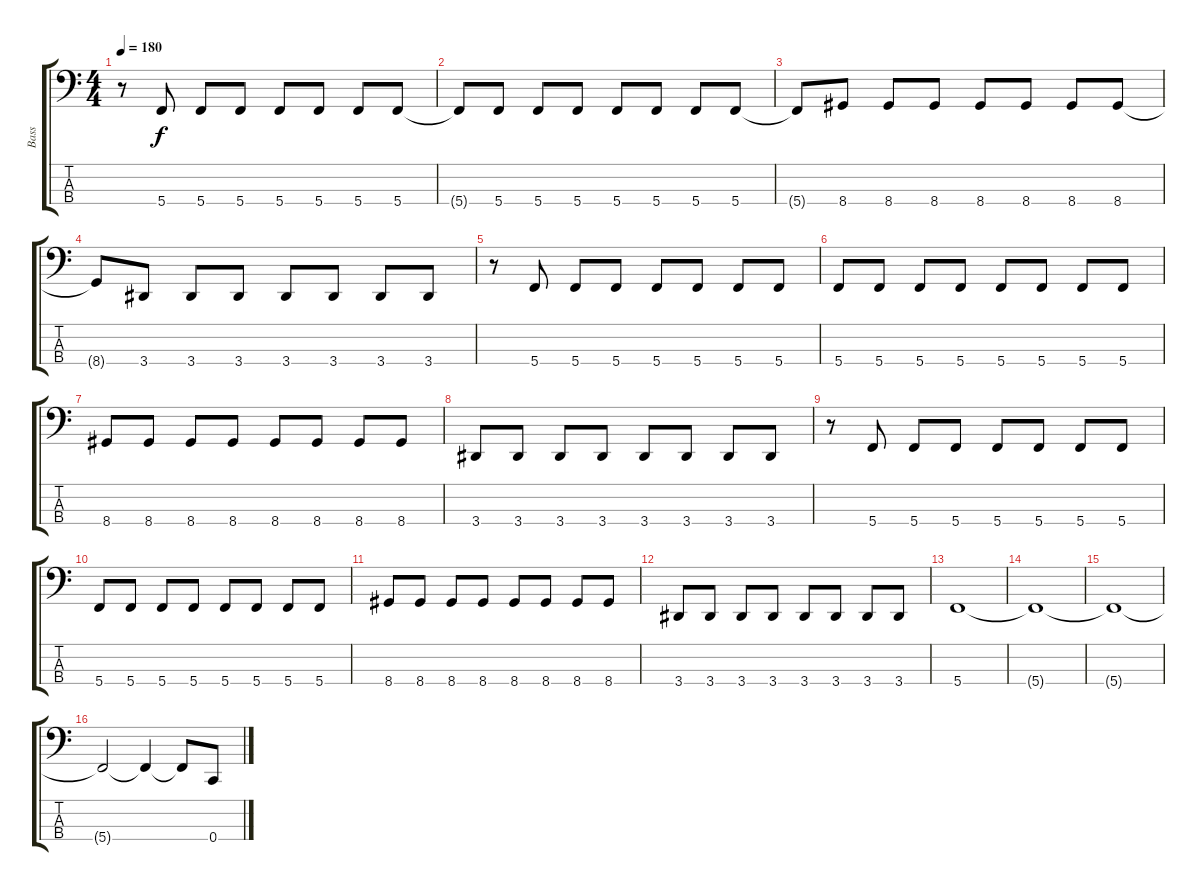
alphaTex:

\track ("Bass" "Bass") {instrument electricbassfinger}
\staff {score tabs}
\tuning (F2 C2 G1 C1) {hide}
\ts (4 4)
\tempo 180
\clef f4
\ks c
r.8{dy f} 5.4.8 5.4.8 5.4.8 5.4.8 5.4.8 5.4.8 5.4.8 |
5.4{t}.8 5.4.8 5.4.8 5.4.8 5.4.8 5.4.8 5.4.8 5.4.8 |
5.4{t}.8 8.4.8 8.4.8 8.4.8 8.4.8 8.4.8 8.4.8 8.4.8 |
8.4{t}.8 3.4.8 3.4.8 3.4.8 3.4.8 3.4.8 3.4.8 3.4.8 |
r.8 5.4.8 5.4.8 5.4.8 5.4.8 5.4.8 5.4.8 5.4.8 |
5.4.8 5.4.8 5.4.8 5.4.8 5.4.8 5.4.8 5.4.8 5.4.8 |
8.4.8 8.4.8 8.4.8 8.4.8 8.4.8 8.4.8 8.4.8 8.4.8 |
3.4.8 3.4.8 3.4.8 3.4.8 3.4.8 3.4.8 3.4.8 3.4.8 |
r.8 5.4.8 5.4.8 5.4.8 5.4.8 5.4.8 5.4.8 5.4.8 |
5.4.8 5.4.8 5.4.8 5.4.8 5.4.8 5.4.8 5.4.8 5.4.8 |
8.4.8 8.4.8 8.4.8 8.4.8 8.4.8 8.4.8 8.4.8 8.4.8 |
3.4.8 3.4.8 3.4.8 3.4.8 3.4.8 3.4.8 3.4.8 3.4.8 |
5.4.1 |
5.4{t}.1 |
5.4{t}.1 |
5.4{t}.2 5.4{t}.4 5.4{t}.8 0.4.8
